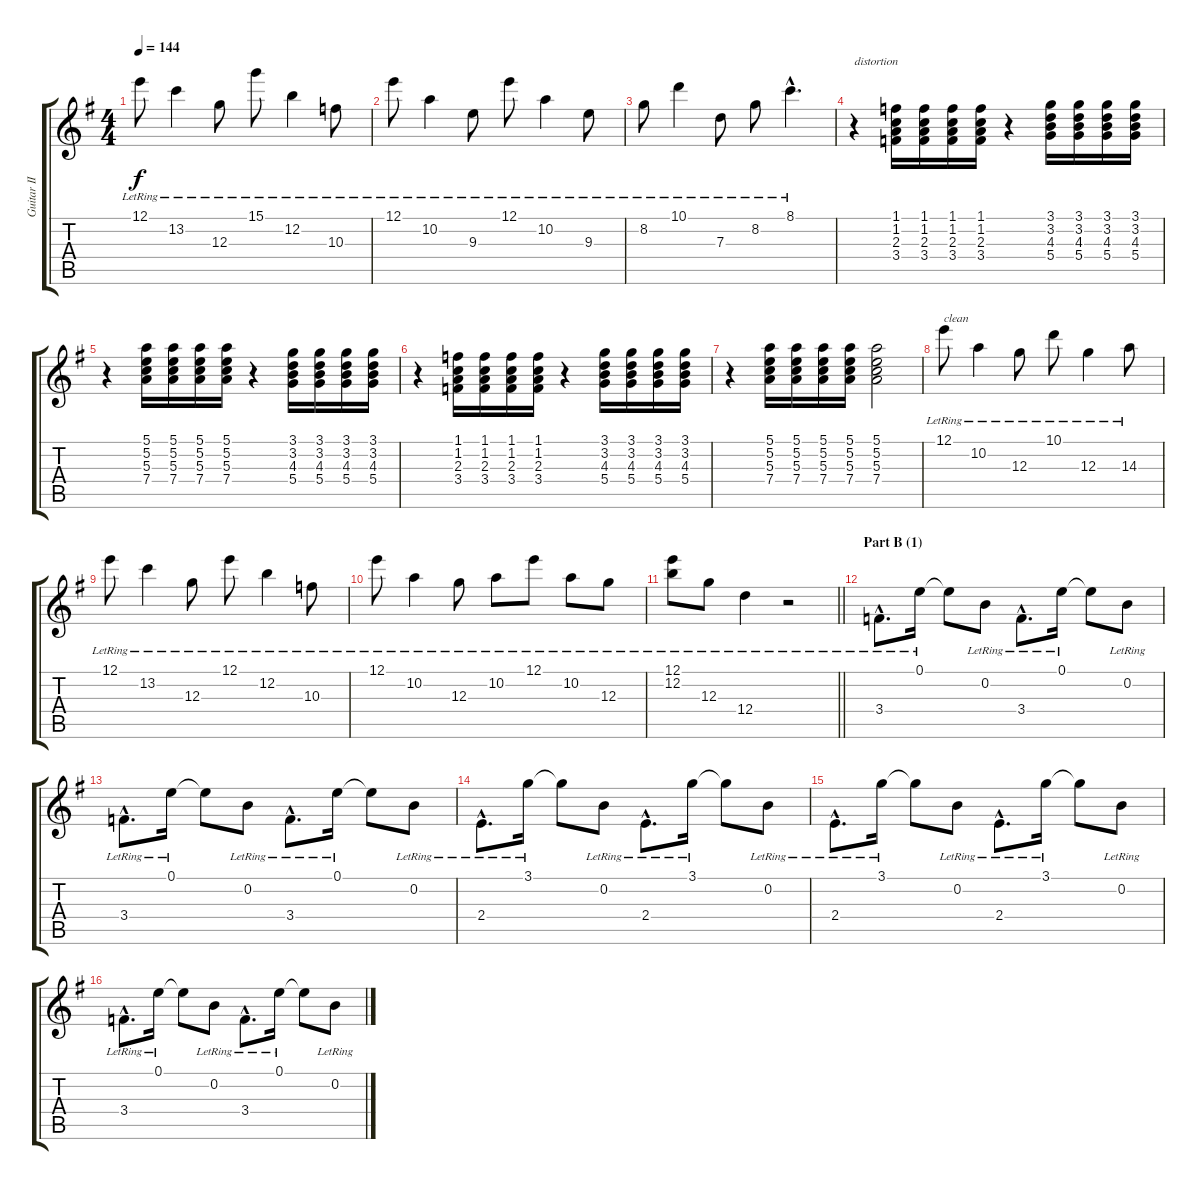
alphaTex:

\track ("Guitar II (Inoran)" "Guitar II ") {instrument distortionguitar}
\staff {score tabs}
\tuning (E4 B3 G3 D3 A2 E2) {hide}
\ts (4 4)
\tempo 144
\clef g2
\ks g
12.1{lr}.8{dy f} 13.2{lr}.4 12.3{lr}.8 15.1{lr}.8 12.2{lr}.4 10.3{lr}.8 |
12.1{lr}.8 10.2{lr}.4 9.3{lr}.8 12.1{lr}.8 10.2{lr}.4 9.3{lr}.8 |
8.2{lr}.8 10.1{lr}.4 7.3{lr}.8 8.2{lr}.8 8.1{hac lr}.4{d} |
r.4{txt "distortion" instrument distortionguitar} (1.1 1.2 2.3 3.4).16 (1.1 1.2 2.3 3.4).16 (1.1 1.2 2.3 3.4).16 (1.1 1.2 2.3 3.4).16 r.4 (3.1 3.2 4.3 5.4).16 (3.1 3.2 4.3 5.4).16 (3.1 3.2 4.3 5.4).16 (3.1 3.2 4.3 5.4).16 |
r.4 (5.1 5.2 5.3 7.4).16 (5.1 5.2 5.3 7.4).16 (5.1 5.2 5.3 7.4).16 (5.1 5.2 5.3 7.4).16 r.4 (3.1 3.2 4.3 5.4).16 (3.1 3.2 4.3 5.4).16 (3.1 3.2 4.3 5.4).16 (3.1 3.2 4.3 5.4).16 |
r.4 (1.1 1.2 2.3 3.4).16 (1.1 1.2 2.3 3.4).16 (1.1 1.2 2.3 3.4).16 (1.1 1.2 2.3 3.4).16 r.4 (3.1 3.2 4.3 5.4).16 (3.1 3.2 4.3 5.4).16 (3.1 3.2 4.3 5.4).16 (3.1 3.2 4.3 5.4).16 |
r.4 (5.1 5.2 5.3 7.4).16 (5.1 5.2 5.3 7.4).16 (5.1 5.2 5.3 7.4).16 (5.1 5.2 5.3 7.4).16 (5.1 5.2 5.3 7.4).2 |
12.1{lr}.8{txt "clean" instrument electricguitarclean} 10.2{lr}.4 12.3{lr}.8 10.1{lr}.8 12.3{lr}.4 14.3{lr}.8 |
12.1{lr}.8 13.2{lr}.4 12.3{lr}.8 12.1{lr}.8 12.2{lr}.4 10.3{lr}.8 |
12.1{lr}.8 10.2{lr}.4 12.3{lr}.8 10.2{lr}.8 12.1{lr}.8 10.2{lr}.8 12.3{lr}.8 |
\barLineRight lightlight
(12.1{lr} 12.2{lr}).8 12.3{lr}.8 12.4{lr}.4 r.2 |
\section ("" "Part B (1)")
3.4{hac lr}.8{d} 0.1{lr}.16 0.1{t}.8 0.2{lr}.8 3.4{hac lr}.8{d} 0.1{lr}.16 0.1{t}.8 0.2{lr}.8 |
3.4{hac lr}.8{d} 0.1{lr}.16 0.1{t}.8 0.2{lr}.8 3.4{hac lr}.8{d} 0.1{lr}.16 0.1{t}.8 0.2{lr}.8 |
2.4{hac lr}.8{d} 3.1{lr}.16 3.1{t}.8 0.2{lr}.8 2.4{hac lr}.8{d} 3.1{lr}.16 3.1{t}.8 0.2{lr}.8 |
2.4{hac lr}.8{d} 3.1{lr}.16 3.1{t}.8 0.2{lr}.8 2.4{hac lr}.8{d} 3.1{lr}.16 3.1{t}.8 0.2{lr}.8 |
3.4{hac lr}.8{d} 0.1{lr}.16 0.1{t}.8 0.2{lr}.8 3.4{hac lr}.8{d} 0.1{lr}.16 0.1{t}.8 0.2{lr}.8
